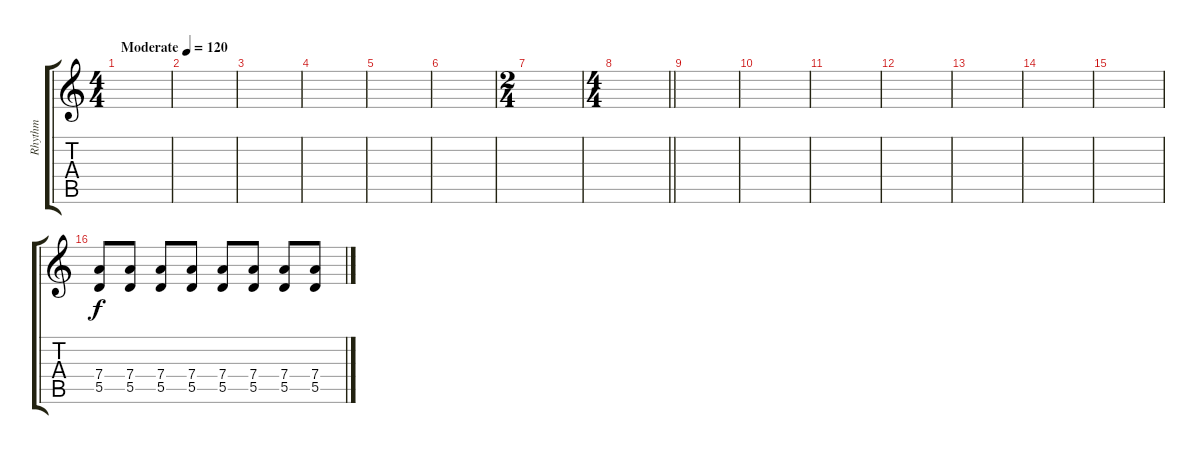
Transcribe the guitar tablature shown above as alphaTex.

\track ("Rhythm" "Rhythm") {instrument electricguitarclean}
\staff {score tabs}
\tuning (E4 B3 G3 D3 A2 E2) {hide}
\ts (4 4)
\tempo (120 "Moderate")
\clef g2
\ks c
|
|
|
|
|
|
\ts (2 4)
|
\ts (4 4)
\barLineRight lightlight
|
|
|
|
|
|
|
|
(7.4 5.5).8 (7.4 5.5).8 (7.4 5.5).8 (7.4 5.5).8 (7.4 5.5).8 (7.4 5.5).8 (7.4 5.5).8 (7.4 5.5).8
